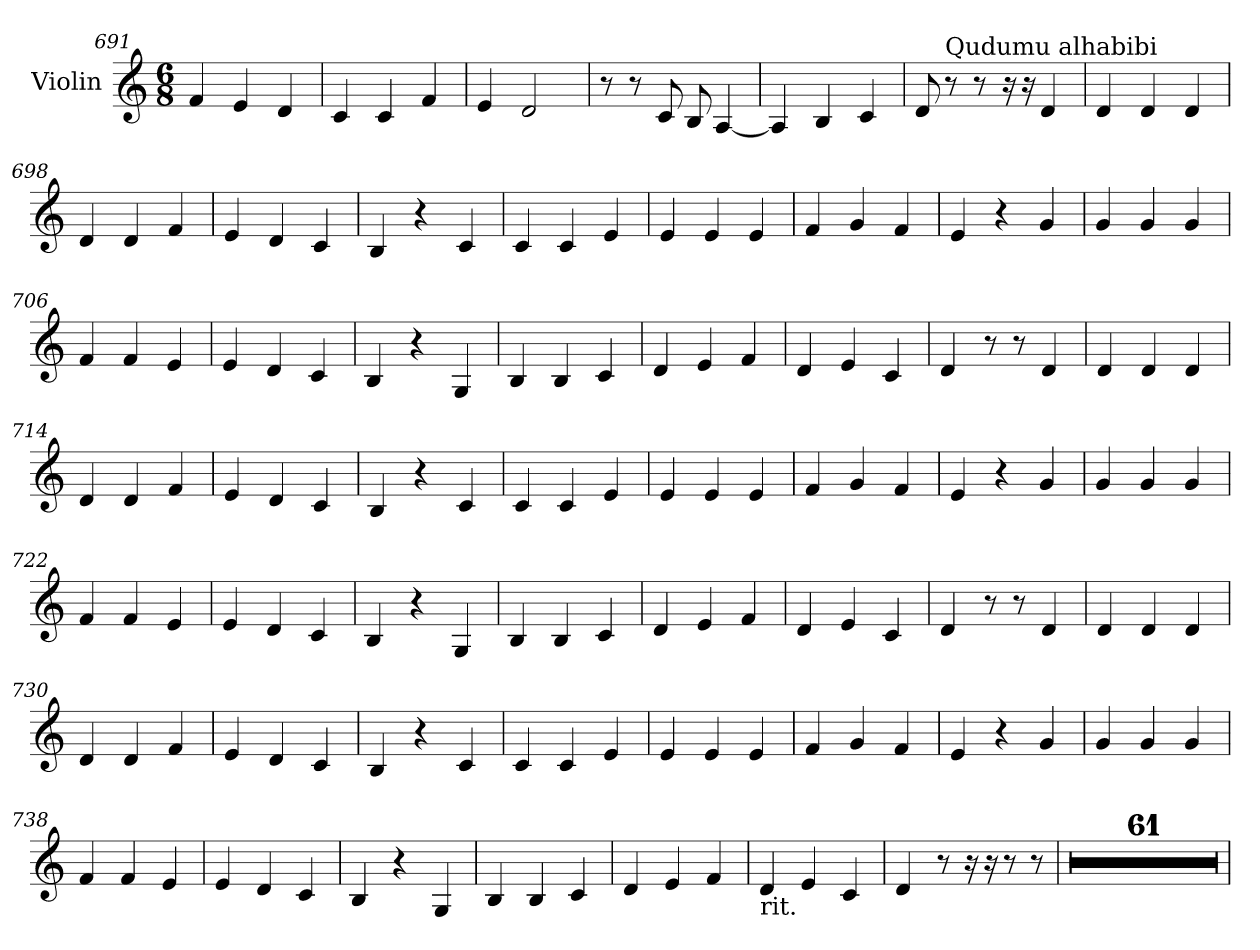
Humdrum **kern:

**kern
*part1
*staff1
*I"Violin
!!LO:PB:g=z
*clefG2
*k[]
*C:
*M6/8
=691
4f/
4e/
4d/
=692
4c/
4c/
4f/
=693
4e/
2d/
!!LO:PB:g=z
=694
8r
8r
8c/
8B/
[4A/
=695
4A/]
4B/
4c/
=696
*MM180
8d/
!LO:TX:a:t=Qudumu alhabibi
8r
8r
16r
16r
4d/
=697
4d/
4d/
4d/
!!LO:PB:g=z
=698
4d/
4d/
4f/
=699
4e/
4d/
4c/
=700
4B/
4r
4c/
!!LO:PB:g=z
=701
4c/
4c/
4e/
=702
4e/
4e/
4e/
=703
4f/
4g/
4f/
=704
4e/
4r
4g/
=705
4g/
4g/
4g/
!!LO:PB:g=z
=706
4f/
4f/
4e/
=707
4e/
4d/
4c/
!!LO:PB:g=z
=708
4B/
4r
4G/
=709
4B/
4B/
4c/
=710
4d/
4e/
4f/
=711
4d/
4e/
4c/
=712
4d/
8r
8r
4d/
!!LO:PB:g=z
=713
4d/
4d/
4d/
=714
4d/
4d/
4f/
=715
4e/
4d/
4c/
=716
4B/
4r
4c/
=717
4c/
4c/
4e/
=718
4e/
4e/
4e/
!!LO:PB:g=z
=719
4f/
4g/
4f/
=720
4e/
4r
4g/
=721
4g/
4g/
4g/
!!LO:PB:g=z
=722
4f/
4f/
4e/
=723
4e/
4d/
4c/
=724
4B/
4r
4G/
=725
4B/
4B/
4c/
!!LO:PB:g=z
=726
4d/
4e/
4f/
=727
4d/
4e/
4c/
=728
4d/
8r
8r
4d/
!!LO:PB:g=z
=729
4d/
4d/
4d/
=730
4d/
4d/
4f/
=731
4e/
4d/
4c/
=732
4B/
4r
4c/
!!LO:PB:g=z
=733
4c/
4c/
4e/
=734
4e/
4e/
4e/
=735
4f/
4g/
4f/
!!LO:PB:g=z
=736
4e/
4r
4g/
=737
4g/
4g/
4g/
=738
4f/
4f/
4e/
=739
4e/
4d/
4c/
!!LO:PB:g=z
=740
4B/
4r
4G/
=741
4B/
4B/
4c/
=742
4d/
4e/
4f/
!!LO:PB:g=z
=743
!LO:TX:b:t=rit.
4d/
4e/
4c/
=744
4d/
8r
16r
16r
8r
8r
=745
2.r
=746
2.r
!!LO:PB:g=z
=747
2.r
=748
2.r
=749
2.r
=750
2.r
!!LO:PB:g=z
=751
2.r
=752
2.r
=753
2.r
=754
2.r
=755
2.r
!!LO:PB:g=z
=756
2.r
=757
2.r
=758
2.r
!!LO:PB:g=z
=759
2.r
=760
2.r
=761
2.r
=762
2.r
=763
2.r
!!LO:PB:g=z
=764
2.r
=765
2.r
=766
2.r
!!LO:PB:g=z
=767
2.r
=768
2.r
=769
2.r
=770
2.r
=771
2.r
!!LO:PB:g=z
=772
2.r
=773
2.r
=774
2.r
=775
2.r
=776
2.r
=777
2.r
=778
2.r
=779
2.r
!!LO:PB:g=z
=780
2.r
=781
2.r
=782
2.r
!!LO:PB:g=z
=783
2.r
=784
2.r
=785
2.r
=786
2.r
=787
2.r
!!LO:PB:g=z
=788
2.r
=789
2.r
=790
2.r
!!LO:PB:g=z
=791
2.r
=792
2.r
=793
2.r
=794
2.r
=795
2.r
!!LO:PB:g=z
=796
2.r
=797
2.r
=798
2.r
!!LO:PB:g=z
=799
2.r
=800
2.r
=801
2.r
=802
2.r
=803
2.r
!!LO:PB:g=z
=804
2.r
=805
2.r
=
*-
